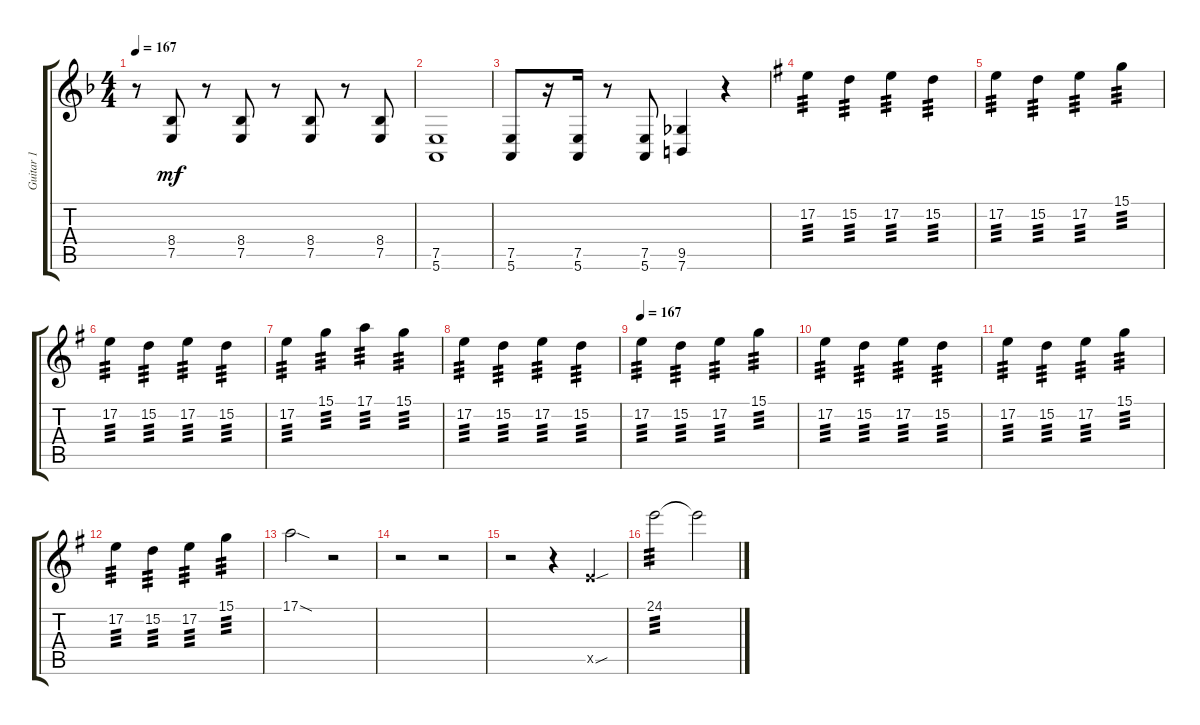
\track ("Guitar 1" "Guitar 1") {instrument voiceoohs}
\staff {score tabs}
\tuning (E4 B3 G3 D3 A2 E2) {hide}
\ts (4 4)
\tempo 167
\clef g2
\ks dminor
r.8{dy mf} (8.4 7.5).8 r.8 (8.4 7.5).8 r.8 (8.4 7.5).8 r.8 (8.4 7.5).8 |
(7.5 5.6).1 |
(7.5 5.6).8 r.16 (7.5 5.6).16 r.8 (7.5 5.6).8 (9.5 7.6).4 r.4 |
\ks eminor
17.2.4{tp 3} 15.2.4{tp 3} 17.2.4{tp 3} 15.2.4{tp 3} |
17.2.4{tp 3} 15.2.4{tp 3} 17.2.4{tp 3} 15.1.4{tp 3} |
17.2.4{tp 3} 15.2.4{tp 3} 17.2.4{tp 3} 15.2.4{tp 3} |
17.2.4{tp 3} 15.1.4{tp 3} 17.1.4{tp 3} 15.1.4{tp 3} |
17.2.4{tp 3} 15.2.4{tp 3} 17.2.4{tp 3} 15.2.4{tp 3} |
\tempo 167
17.2.4{tp 3} 15.2.4{tp 3} 17.2.4{tp 3} 15.1.4{tp 3} |
17.2.4{tp 3} 15.2.4{tp 3} 17.2.4{tp 3} 15.2.4{tp 3} |
17.2.4{tp 3} 15.2.4{tp 3} 17.2.4{tp 3} 15.1.4{tp 3} |
17.2.4{tp 3} 15.2.4{tp 3} 17.2.4{tp 3} 15.1.4{tp 3} |
17.1{sod}.2 r.2 |
r.2 r.2 |
r.2 r.4 19.5{sou x}.4 |
24.1.2{tp 3} 24.1{t}.2
